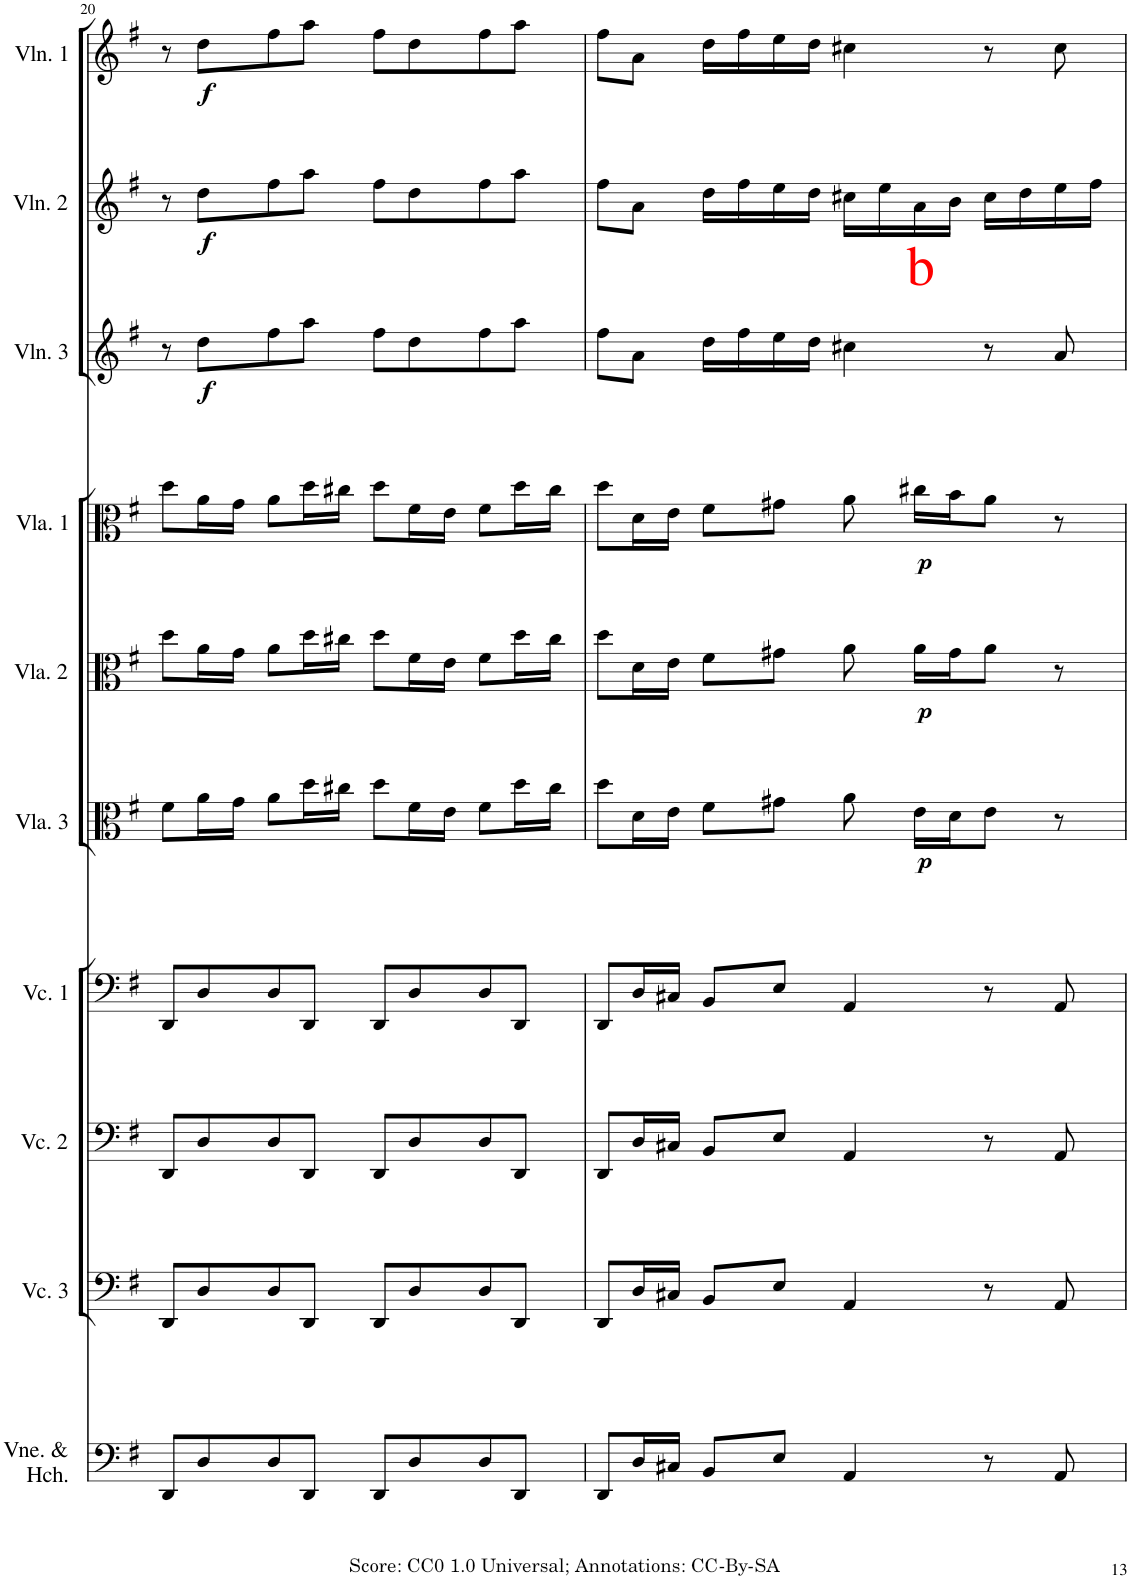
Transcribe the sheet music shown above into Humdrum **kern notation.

**kern	**kern	**kern	**kern	**kern	**dynam	**kern	**dynam	**kern	**dynam	**kern	**dynam	**kern	**text	**dynam	**kern	**dynam
*part10	*part9	*part8	*part7	*part6	*part6	*part5	*part5	*part4	*part4	*part3	*part3	*part2	*part2	*part2	*part1	*part1
*staff10	*staff9	*staff8	*staff7	*staff6	*staff6	*staff5	*staff5	*staff4	*staff4	*staff3	*staff3	*staff2	*staff2	*staff2	*staff1	*staff1
*I"Violone &amp; Harpsichord	*I"Violoncello 3	*I"Violoncello 2	*I"Violoncello 1	*I"Viola 3	*	*I"Viola 2	*	*I"Viola 1	*	*I"Violin 3	*	*I"Violin 2	*	*	*I"Violin 1	*
*I'Vne. &amp; Hch.	*I'Vc. 3	*I'Vc. 2	*I'Vc. 1	*I'Vla. 3	*	*I'Vla. 2	*	*I'Vla. 1	*	*I'Vln. 3	*	*I'Vln. 2	*	*	*I'Vln. 1	*
!!LO:PB:g=z
*clefF4	*clefF4	*clefF4	*clefF4	*clefC3	*	*clefC3	*	*clefC3	*	*clefG2	*	*clefG2	*	*	*clefG2	*
*k[f#]	*k[f#]	*k[f#]	*k[f#]	*k[f#]	*	*k[f#]	*	*k[f#]	*	*k[f#]	*	*k[f#]	*	*	*k[f#]	*
*M4/4	*M4/4	*M4/4	*M4/4	*M4/4	*	*M4/4	*	*M4/4	*	*M4/4	*	*M4/4	*	*	*M4/4	*
*met(c|)	*met(c|)	*met(c|)	*met(c|)	*met(c|)	*	*met(c|)	*	*met(c|)	*	*met(c|)	*	*met(c|)	*	*	*met(c|)	*
=20	=20	=20	=20	=20	=20	=20	=20	=20	=20	=20	=20	=20	=20	=20	=20	=20
8DD/L	8DD/L	8DD/L	8DD/L	8f#\L	.	8dd\L	.	8dd\L	.	8r	.	8r	.	.	8r	.
!	!	!	!	!	!	!	!	!	!	!	!LO:DY:b	!	!	!LO:DY:b	!	!LO:DY:b
8D/	8D/	8D/	8D/	16a\L	.	16a\L	.	16a\L	.	8dd\L	f	8dd\L	.	f	8dd\L	f
.	.	.	.	16g\JJ	.	16g\JJ	.	16g\JJ	.	.	.	.	.	.	.	.
8D/	8D/	8D/	8D/	8a\L	.	8a\L	.	8a\L	.	8ff#\	.	8ff#\	.	.	8ff#\	.
8DD/J	8DD/J	8DD/J	8DD/J	16dd\L	.	16dd\L	.	16dd\L	.	8aa\J	.	8aa\J	.	.	8aa\J	.
.	.	.	.	16cc#X\JJ	.	16cc#X\JJ	.	16cc#X\JJ	.	.	.	.	.	.	.	.
8DD/L	8DD/L	8DD/L	8DD/L	8dd\L	.	8dd\L	.	8dd\L	.	8ff#\L	.	8ff#\L	.	.	8ff#\L	.
8D/	8D/	8D/	8D/	16f#\L	.	16f#\L	.	16f#\L	.	8dd\	.	8dd\	.	.	8dd\	.
.	.	.	.	16e\JJ	.	16e\JJ	.	16e\JJ	.	.	.	.	.	.	.	.
8D/	8D/	8D/	8D/	8f#\L	.	8f#\L	.	8f#\L	.	8ff#\	.	8ff#\	.	.	8ff#\	.
8DD/J	8DD/J	8DD/J	8DD/J	16dd\L	.	16dd\L	.	16dd\L	.	8aa\J	.	8aa\J	.	.	8aa\J	.
.	.	.	.	16cc#\JJ	.	16cc#\JJ	.	16cc#\JJ	.	.	.	.	.	.	.	.
=21	=21	=21	=21	=21	=21	=21	=21	=21	=21	=21	=21	=21	=21	=21	=21	=21
8DD/L	8DD/L	8DD/L	8DD/L	8dd\L	.	8dd\L	.	8dd\L	.	8ff#\L	.	8ff#\L	.	.	8ff#\L	.
16D/L	16D/L	16D/L	16D/L	16d\L	.	16d\L	.	16d\L	.	8a\J	.	8a\J	.	.	8a\J	.
16C#X/JJ	16C#X/JJ	16C#X/JJ	16C#X/JJ	16e\JJ	.	16e\JJ	.	16e\JJ	.	.	.	.	.	.	.	.
8BB/L	8BB/L	8BB/L	8BB/L	8f#\L	.	8f#\L	.	8f#\L	.	16dd\LL	.	16dd\LL	.	.	16dd\LL	.
.	.	.	.	.	.	.	.	.	.	16ff#\	.	16ff#\	.	.	16ff#\	.
8E/J	8E/J	8E/J	8E/J	8g#X\J	.	8g#X\J	.	8g#X\J	.	16ee\	.	16ee\	.	.	16ee\	.
.	.	.	.	.	.	.	.	.	.	16dd\JJ	.	16dd\JJ	.	.	16dd\JJ	.
4AA/	4AA/	4AA/	4AA/	8a\	.	8a\	.	8a\	.	4cc#X\	.	16cc#X\LL	.	.	4cc#X\	.
.	.	.	.	.	.	.	.	.	.	.	.	16ee\	.	.	.	.
!	!	!	!	!	!LO:DY:b	!	!LO:DY:b	!	!LO:DY:b	!	!	!	!LO:LY:b:color=#FF0000	!	!	!
.	.	.	.	16e\LL	p	16a\LL	p	16cc#X\LL	p	.	.	16a\	b	.	.	.
.	.	.	.	16d\J	.	16g#\J	.	16b\J	.	.	.	16b\JJ	.	.	.	.
8r	8r	8r	8r	8e\J	.	8a\J	.	8a\J	.	8r	.	16cc#\LL	.	.	8r	.
.	.	.	.	.	.	.	.	.	.	.	.	16dd\	.	.	.	.
8AA/	8AA/	8AA/	8AA/	8r	.	8r	.	8r	.	8a/	.	16ee\	.	.	8cc#\	.
.	.	.	.	.	.	.	.	.	.	.	.	16ff#\JJ	.	.	.	.
=	=	=	=	=	=	=	=	=	=	=	=	=	=	=	=	=
*-	*-	*-	*-	*-	*-	*-	*-	*-	*-	*-	*-	*-	*-	*-	*-	*-
